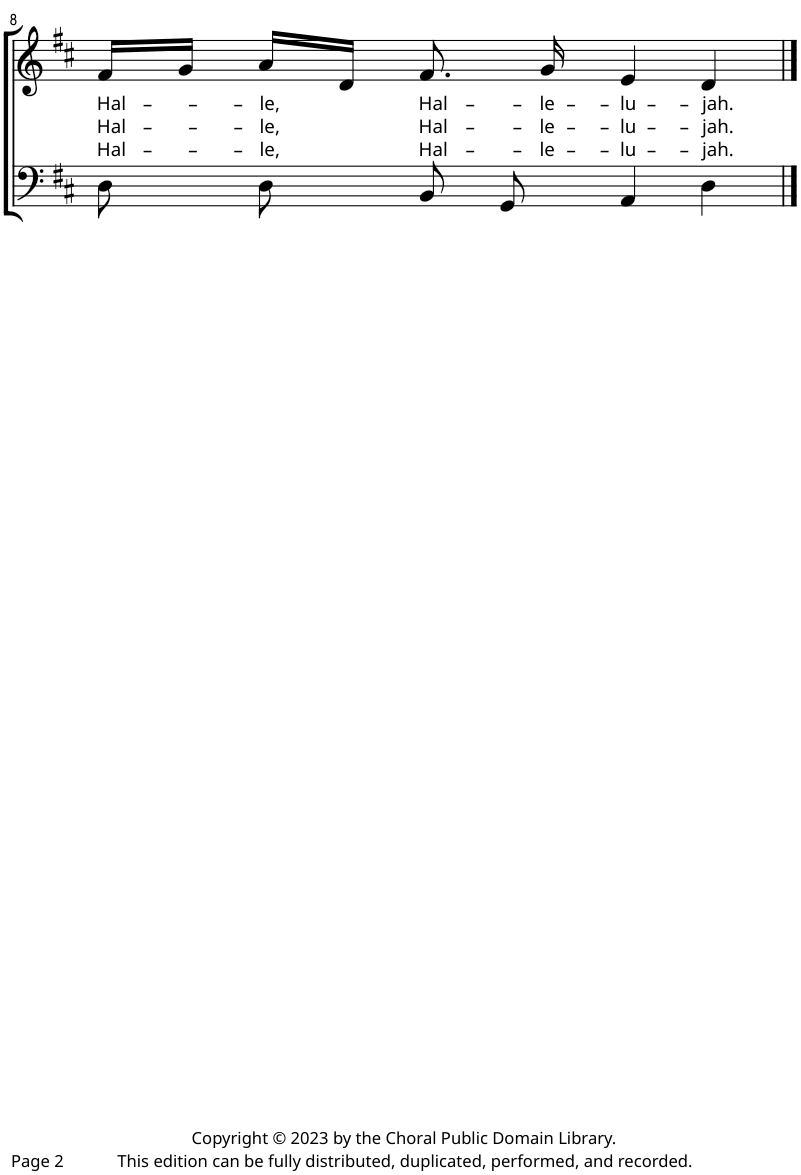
**kern	**kern	**text	**text	**text
*part2	*part1	*part1	*part1	*part1
*staff2	*staff1	*staff1	*staff1	*staff1
*I"Bass	*I"Voice	*	*	*
!!LO:PB:g=z
*clefF4	*clefG2	*	*	*
*k[f#c#]	*k[f#c#]	*	*	*
*M4/4	*M4/4	*	*	*
=8	=8	=8	=8	=8
!	!	!LO:LY:b	!LO:LY:b	!LO:LY:b
8D!\L	16f#!/LL	Hal-	Hal-	Hal-
.	16g!/JJ	.	.	.
!	!	!LO:LY:b	!LO:LY:b	!LO:LY:b
8D!\J	16a!/LL	-le,	-le,	-le,
.	16d!/JJ	.	.	.
!	!	!LO:LY:b	!LO:LY:b	!LO:LY:b
8BB!/L	8.f#!/	Hal-	Hal-	Hal-
8GG!/J	.	.	.	.
!	!	!LO:LY:b	!LO:LY:b	!LO:LY:b
.	16g!/	-le-	-le-	-le-
!	!	!LO:LY:b	!LO:LY:b	!LO:LY:b
4AA!/	4e!/	-lu-	-lu-	-lu-
!	!	!LO:LY:b	!LO:LY:b	!LO:LY:b
4D!\	4d!/	-jah.	-jah.	-jah.
==	==	==	==	==
*-	*-	*-	*-	*-
